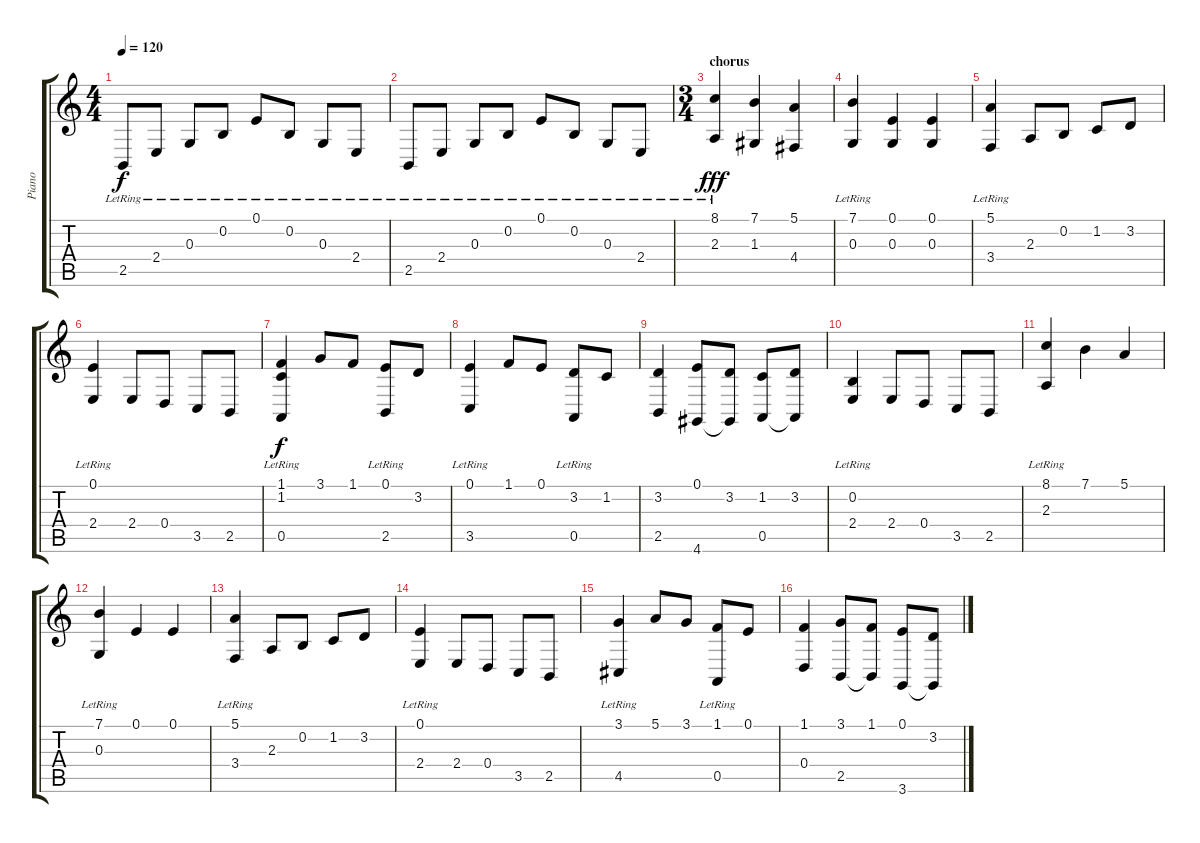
\track ("Piano" "Piano") {instrument acousticgrandpiano}
\staff {score tabs}
\tuning (E4 B3 G3 D3 A2 E2) {hide}
\ts (4 4)
\tempo 120
\clef g2
\ks c
2.5{lr}.8{dy f} 2.4{lr}.8 0.3{lr}.8 0.2{lr}.8 0.1{lr}.8 0.2{lr}.8 0.3{lr}.8 2.4{lr}.8 |
2.5{lr}.8 2.4{lr}.8 0.3{lr}.8 0.2{lr}.8 0.1{lr}.8 0.2{lr}.8 0.3{lr}.8 2.4{lr}.8 |
\ts (3 4)
\section ("" "chorus")
(8.1 2.3{lr}).4{dy fff} (7.1 1.3).4 (5.1 4.4).4 |
(7.1 0.3{lr}).4 (0.1 0.3).4 (0.1 0.3).4 |
(5.1 3.4{lr}).4 2.3.8 0.2.8 1.2.8 3.2.8 |
(0.1{lr} 2.4).4 2.4.8 0.4.8 3.5.8 2.5.8 |
(1.1 1.2 0.5{lr}).4{dy f} 3.1.8 1.1.8 (0.1 2.5{lr}).8 3.2.8 |
(0.1 3.5{lr}).4 1.1.8 0.1.8 (3.2 0.5{lr}).8 1.2.8 |
(3.2 2.5).4 (0.1 4.6).8 (3.2 4.6{t}).8 (1.2 0.5).8 (3.2 0.5{t}).8 |
(0.2{lr} 2.4).4 2.4.8 0.4.8 3.5.8 2.5.8 |
(8.1 2.3{lr}).4 7.1.4 5.1.4 |
(7.1 0.3{lr}).4 0.1.4 0.1.4 |
(5.1 3.4{lr}).4 2.3.8 0.2.8 1.2.8 3.2.8 |
(0.1{lr} 2.4).4 2.4.8 0.4.8 3.5.8 2.5.8 |
(3.1 4.5{lr}).4 5.1.8 3.1.8 (1.1 0.5{lr}).8 0.1.8 |
(1.1 0.4).4 (3.1 2.5).8 (1.1 2.5{t}).8 (0.1 3.6).8 (3.2 3.6{t}).8
